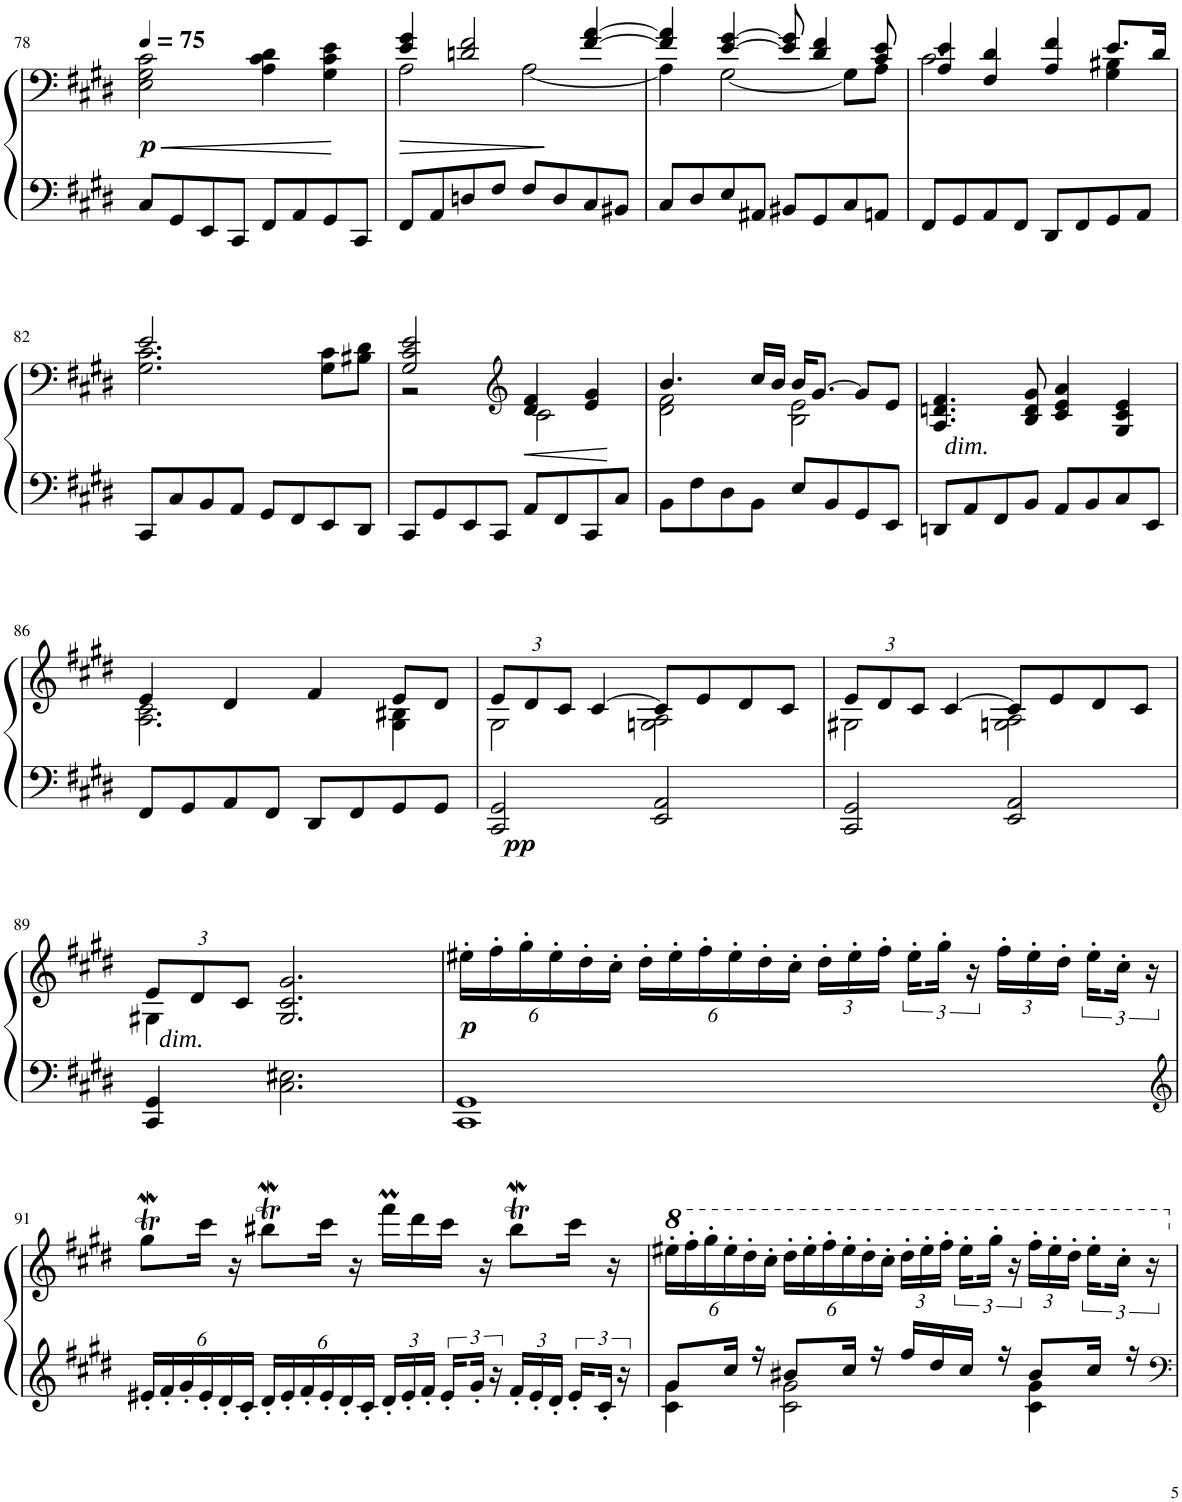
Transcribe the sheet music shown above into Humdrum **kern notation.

**kern	**kern	**dynam
*part1	*part1	*part1
*staff2	*staff1	*staff1/2
*I"Piano	*	*
*I'Pno.	*	*
!!LO:PB:g=z
*clefF4	*clefF4	*
*k[f#c#g#d#]	*k[f#c#g#d#]	*
*M4/4	*M4/4	*
*met(c)	*met(c)	*
*MM75	*MM75	*
=78	=78	=78
!	!	!LO:HP:b
!	!	!LO:DY:n=1:b
8C#/L	2E\ 2G#\ 2c#\	< p
8GG#/	.	.
8EE/	.	.
8CC#/J	.	.
8FF#/L	4A\ 4c#\ 4d#\	[
8AA/	.	.
8GG#/	4G#\ 4c#\ 4e\	.
8CC#/J	.	.
=79	=79	=79
!	!	!LO:HP:b
*	*^	*
8FF#/L	4e/ 4g#/	2A\	>
8AA/	.	.	.
8Dn/	2dn/ 2f#/	.	.
8F#/J	.	.	.
8F#/L	.	[2A\	.
8D/	.	.	.
8C#/	[4f#/ [4a/	.	.
8BB#X/J	.	.	.
*	*v	*v	*
.	.	]
=80	=80	=80
*	*^	*
8C#/L	4f#/] 4a/]	4A\]	.
8D#/	.	.	.
8E/	[4e/ [4g#/	[2G#\	.
8AA#X/J	.	.	.
8BB#X/L	8e/] 8g#/]	.	.
8GG#/	4d#/ 4f#/	.	.
8C#/	.	8G#\L]	.
8AAn/J	8c#/ 8e/	8A\J	.
=81	=81	=81	=81
8FF#/L	4A/ 4e/	2.c#\	.
8GG#/	.	.	.
8AA/	4F#/ 4d#/	.	.
8FF#/J	.	.	.
8DD#/L	4A/ 4f#/	.	.
8FF#/	.	.	.
8GG#/	8.e/L	4G#\ 4B#X\	.
8AA/J	.	.	.
.	16d#/Jk	.	.
!!LO:LB:g=z	!!
=82	=82	=82	=82
8CC#/L	2.G#\ 2.c#\	2.e/	.
8C#/	.	.	.
8BB/	.	.	.
8AA/J	.	.	.
8GG#/L	.	.	.
8FF#/	.	.	.
8EE/	8c#\L	8G#\L	.
8DD#/J	8d#\J	8B#X\J	.
=83	=83	=83	=83
8CC#/L	2G#/ 2c#/ 2e/	2r	.
8GG#/	.	.	.
8EE/	.	.	.
8CC#/J	.	.	.
*	*clefG2	*	*
!	!	!	!LO:HP:b
8AA/L	4d#/ 4f#/	2c#\	<
8FF#/	.	.	.
8CC#/	4e/ 4g#/	.	[
8C#/J	.	.	.
=84	=84	=84	=84
8BB\L	4.b/	2d#\ 2f#\	.
8F#\	.	.	.
8D#\	.	.	.
8BB\J	16cc#/LL	.	.
.	16b/JJ	.	.
8E/L	16b/KL	2B\ 2e\	.
.	[8.g#/J	.	.
8BB/	.	.	.
8GG#/	8g#/L]	.	.
8EE/J	8e/J	.	.
*	*v	*v	*
=85	=85	=85
!	!LO:TX:b:i:t=dim.	!
8DDn/L	4.A/ 4.dn/ 4.f#/	.
8AA/	.	.
8FF#/	.	.
8BB/J	8B/ 8d/ 8g#/	.
8AA/L	4c#/ 4e/ 4a/	.
8BB/	.	.
8C#/	4G#/ 4c#/ 4e/	.
8EE/J	.	.
!!LO:LB:g=z
=86	=86	=86
*	*^	*
8FF#/L	4e/	2.A\ 2.c#\	.
8GG#/	.	.	.
8AA/	4d#/	.	.
8FF#/J	.	.	.
8DD#/L	4f#/	.	.
8FF#/	.	.	.
8GG#/	8e/L	4G#\ 4B#X\	.
8GG#/J	8d#/J	.	.
=87	=87	=87	=87
*	*Xbrackettup	*	*
!	!	!	!LO:DY:b=2
2CC#/ 2GG#/	12e/L	2G#\	pp
.	12d#/	.	.
.	12c#/J	.	.
.	[4c#/	.	.
2EE/ 2AA/	8c#/L]	2Gn\ 2A\	.
.	8e/	.	.
.	8d#/	.	.
.	8c#/J	.	.
=88	=88	=88	=88
2CC#/ 2GG#/	12e/L	2G#X\	.
.	12d#/	.	.
.	12c#/J	.	.
.	[4c#/	.	.
2EE/ 2AA/	8c#/L]	2Gn\ 2A\	.
.	8e/	.	.
.	8d#/	.	.
.	8c#/J	.	.
!!LO:LB:g=z	!!
=89	=89	=89	=89
!	!LO:TX:b:i:t=dim.	!	!
4CC#/ 4GG#/	12e/L	4G#X\	.
.	12d#/	.	.
.	12c#/J	.	.
2.C#\ 2.E#X\	2.G#/ 2.c#/ 2.g#/	4ryy	.
.	.	2ryy	.
=90	=90	=90	=90
!	!	!	!LO:DY:b
*	*v	*v	*
1CC# 1GG#	24ee#X'\LL	p
.	24ff#'\	.
.	24gg#'\	.
.	24ee#'\	.
.	24dd#'\	.
.	24cc#'\JJ	.
.	24dd#'\LL	.
.	24ee#'\	.
.	24ff#'\	.
.	24ee#'\	.
.	24dd#'\	.
.	24cc#'\JJ	.
.	24dd#'\LL	.
.	24ee#'\	.
.	24ff#'\JJ	.
*	*brackettup	*
.	24ee#'\LL	.
.	24gg#'\JL	.
.	24r	.
*	*Xbrackettup	*
.	24ff#'\LL	.
.	24ee#'\	.
.	24dd#'\JJ	.
*	*brackettup	*
.	24ee#'\LL	.
.	24cc#'\JL	.
.	24r	.
!!LO:LB:g=z
=91	=91	=91
*clefG2	*	*
*Xbrackettup	*	*
24e#X'/LL	8gg#tW\L	.
24f#'/	.	.
24g#'/	.	.
24e#'/	16ccc#\Jk	.
24d#'/	.	.
.	16r	.
24c#'/JJ	.	.
24d#'/LL	8bb#XtW\L	.
24e#'/	.	.
24f#'/	.	.
24e#'/	16ccc#\Jk	.
24d#'/	.	.
.	16r	.
24c#'/JJ	.	.
24d#'/LL	16fff#M\LL	.
24e#'/	.	.
.	16ddd#\	.
24f#'/JJ	.	.
*brackettup	*	*
24e#'/LL	16ccc#\JJ	.
24g#'/JL	.	.
.	16r	.
24r	.	.
*Xbrackettup	*	*
24f#'/LL	8bb#tW\L	.
24e#'/	.	.
24d#'/JJ	.	.
*brackettup	*	*
24e#'/LL	16ccc#\Jk	.
24c#'/JL	.	.
.	16r	.
24r	.	.
=92	=92	=92
*^	*	*
*	*	*8va	*
*	*	*Xbrackettup	*
8g#/L	4c#\ 4g#\	24eee#X'\LL	.
.	.	24fff#'\	.
.	.	24ggg#'\	.
16cc#/Jk	.	24eee#'\	.
.	.	24ddd#'\	.
16r	.	.	.
.	.	24ccc#'\JJ	.
8b#X/L	2c#\ 2g#\	24ddd#'\LL	.
.	.	24eee#'\	.
.	.	24fff#'\	.
16cc#/Jk	.	24eee#'\	.
.	.	24ddd#'\	.
16r	.	.	.
.	.	24ccc#'\JJ	.
16ff#/LL	.	24ddd#'\LL	.
.	.	24eee#'\	.
16dd#/	.	.	.
.	.	24fff#'\JJ	.
*	*	*brackettup	*
16cc#/JJ	.	24eee#'\LL	.
.	.	24ggg#'\JL	.
16r	.	.	.
.	.	24r	.
*	*	*Xbrackettup	*
8b#/L	4c#\ 4g#\	24fff#'\LL	.
.	.	24eee#'\	.
.	.	24ddd#'\JJ	.
*	*	*brackettup	*
16cc#/Jk	.	24eee#'\LL	.
.	.	24ccc#'\JL	.
16r	.	.	.
.	.	24r	.
*v	*v	*	*
*	*X8va	*
=	=	=
*-	*-	*-
